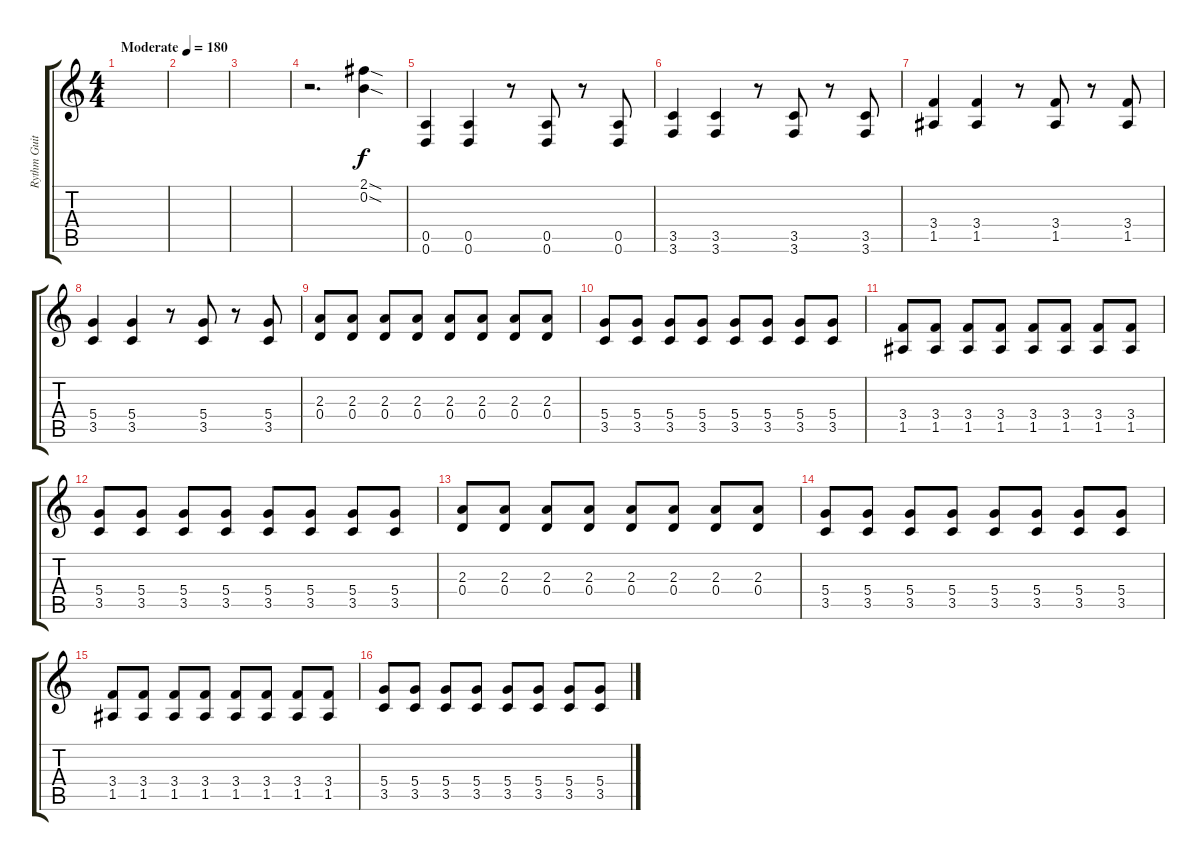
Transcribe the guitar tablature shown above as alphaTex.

\track ("Rythm Guitar" "Rythm Guit") {instrument distortionguitar}
\staff {score tabs}
\tuning (E4 B3 G3 D3 A2 D2) {hide}
\ts (4 4)
\tempo (180 "Moderate")
\clef g2
\ks c
|
|
|
r.2{d} (2.1{sod} 0.2{sod}).4 |
(0.5 0.6).4 (0.5 0.6).4 r.8 (0.5 0.6).8 r.8 (0.5 0.6).8 |
(3.5 3.6).4 (3.5 3.6).4 r.8 (3.5 3.6).8 r.8 (3.5 3.6).8 |
(3.4 1.5).4 (3.4 1.5).4 r.8 (3.4 1.5).8 r.8 (3.4 1.5).8 |
(5.4 3.5).4 (5.4 3.5).4 r.8 (5.4 3.5).8 r.8 (5.4 3.5).8 |
(2.3 0.4).8 (2.3 0.4).8 (2.3 0.4).8 (2.3 0.4).8 (2.3 0.4).8 (2.3 0.4).8 (2.3 0.4).8 (2.3 0.4).8 |
(5.4 3.5).8 (5.4 3.5).8 (5.4 3.5).8 (5.4 3.5).8 (5.4 3.5).8 (5.4 3.5).8 (5.4 3.5).8 (5.4 3.5).8 |
(3.4 1.5).8 (3.4 1.5).8 (3.4 1.5).8 (3.4 1.5).8 (3.4 1.5).8 (3.4 1.5).8 (3.4 1.5).8 (3.4 1.5).8 |
(5.4 3.5).8 (5.4 3.5).8 (5.4 3.5).8 (5.4 3.5).8 (5.4 3.5).8 (5.4 3.5).8 (5.4 3.5).8 (5.4 3.5).8 |
(2.3 0.4).8 (2.3 0.4).8 (2.3 0.4).8 (2.3 0.4).8 (2.3 0.4).8 (2.3 0.4).8 (2.3 0.4).8 (2.3 0.4).8 |
(5.4 3.5).8 (5.4 3.5).8 (5.4 3.5).8 (5.4 3.5).8 (5.4 3.5).8 (5.4 3.5).8 (5.4 3.5).8 (5.4 3.5).8 |
(3.4 1.5).8 (3.4 1.5).8 (3.4 1.5).8 (3.4 1.5).8 (3.4 1.5).8 (3.4 1.5).8 (3.4 1.5).8 (3.4 1.5).8 |
(5.4 3.5).8 (5.4 3.5).8 (5.4 3.5).8 (5.4 3.5).8 (5.4 3.5).8 (5.4 3.5).8 (5.4 3.5).8 (5.4 3.5).8
